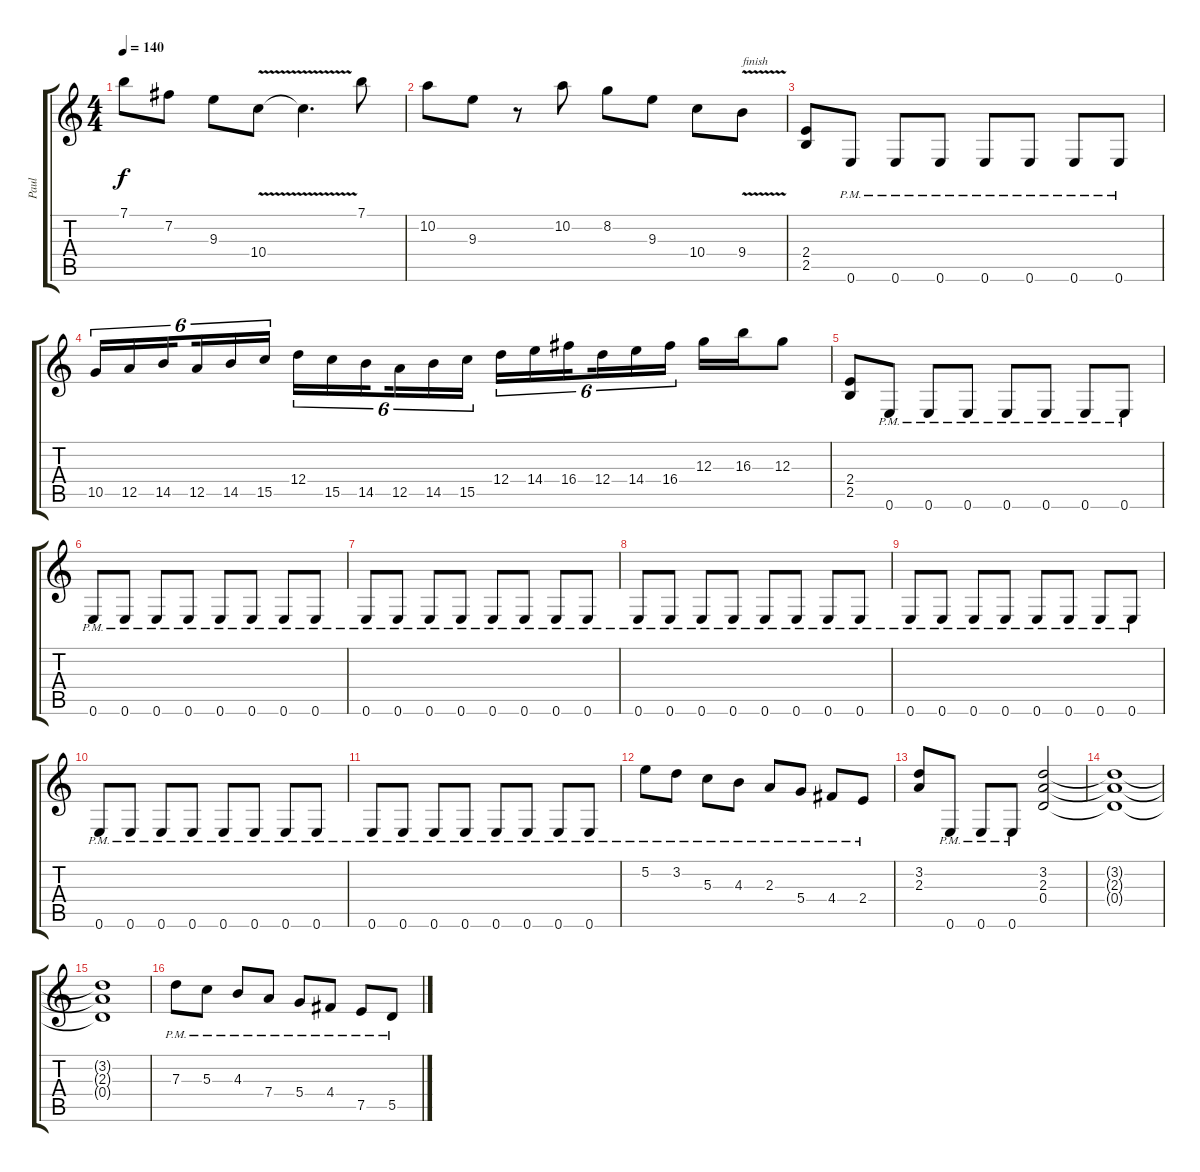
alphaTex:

\track ("Paul" "Paul") {instrument distortionguitar}
\staff {score tabs}
\tuning (E4 B3 G3 D3 A2 E2) {hide}
\ts (4 4)
\tempo 140
\clef g2
\ks c
7.1.8{dy f} 7.2.8 9.3.8 10.4{v}.8 10.4{t}.4{d} 7.1.8 |
10.2.8 9.3.8 r.8 10.2.8 8.2.8 9.3.8 10.4.8 9.4{v}.8{txt "finish"} |
(2.4 2.5).8 0.6{pm}.8 0.6{pm}.8 0.6{pm}.8 0.6{pm}.8 0.6{pm}.8 0.6{pm}.8 0.6{pm}.8 |
10.5.16{tu (6 4)} 12.5.16{tu (6 4)} 14.5.16{tu (6 4) beam splitsecondary} 12.5.16{tu (6 4)} 14.5.16{tu (6 4)} 15.5.16{tu (6 4)} 12.4.16{tu (6 4)} 15.5.16{tu (6 4)} 14.5.16{tu (6 4) beam splitsecondary} 12.5.16{tu (6 4)} 14.5.16{tu (6 4)} 15.5.16{tu (6 4)} 12.4.16{tu (6 4)} 14.4.16{tu (6 4)} 16.4.16{tu (6 4) beam splitsecondary} 12.4.16{tu (6 4)} 14.4.16{tu (6 4)} 16.4.16{tu (6 4)} 12.3.16 16.3.16 12.3.8 |
(2.4 2.5).8 0.6{pm}.8 0.6{pm}.8 0.6{pm}.8 0.6{pm}.8 0.6{pm}.8 0.6{pm}.8 0.6{pm}.8 |
0.6{pm}.8 0.6{pm}.8 0.6{pm}.8 0.6{pm}.8 0.6{pm}.8 0.6{pm}.8 0.6{pm}.8 0.6{pm}.8 |
0.6{pm}.8 0.6{pm}.8 0.6{pm}.8 0.6{pm}.8 0.6{pm}.8 0.6{pm}.8 0.6{pm}.8 0.6{pm}.8 |
0.6{pm}.8 0.6{pm}.8 0.6{pm}.8 0.6{pm}.8 0.6{pm}.8 0.6{pm}.8 0.6{pm}.8 0.6{pm}.8 |
0.6{pm}.8 0.6{pm}.8 0.6{pm}.8 0.6{pm}.8 0.6{pm}.8 0.6{pm}.8 0.6{pm}.8 0.6{pm}.8 |
0.6{pm}.8 0.6{pm}.8 0.6{pm}.8 0.6{pm}.8 0.6{pm}.8 0.6{pm}.8 0.6{pm}.8 0.6{pm}.8 |
0.6{pm}.8 0.6{pm}.8 0.6{pm}.8 0.6{pm}.8 0.6{pm}.8 0.6{pm}.8 0.6{pm}.8 0.6{pm}.8 |
5.2{pm}.8 3.2{pm}.8 5.3{pm}.8 4.3{pm}.8 2.3{pm}.8 5.4{pm}.8 4.4{pm}.8 2.4{pm}.8 |
(3.2 2.3).8 0.6{pm}.8 0.6{pm}.8 0.6{pm}.8 (3.2 2.3 0.4).2 |
(3.2{t} 2.3{t} 0.4{t}).1 |
(3.2{t} 2.3{t} 0.4{t}).1 |
7.3{pm}.8 5.3{pm}.8 4.3{pm}.8 7.4{pm}.8 5.4{pm}.8 4.4{pm}.8 7.5{pm}.8 5.5{pm}.8
